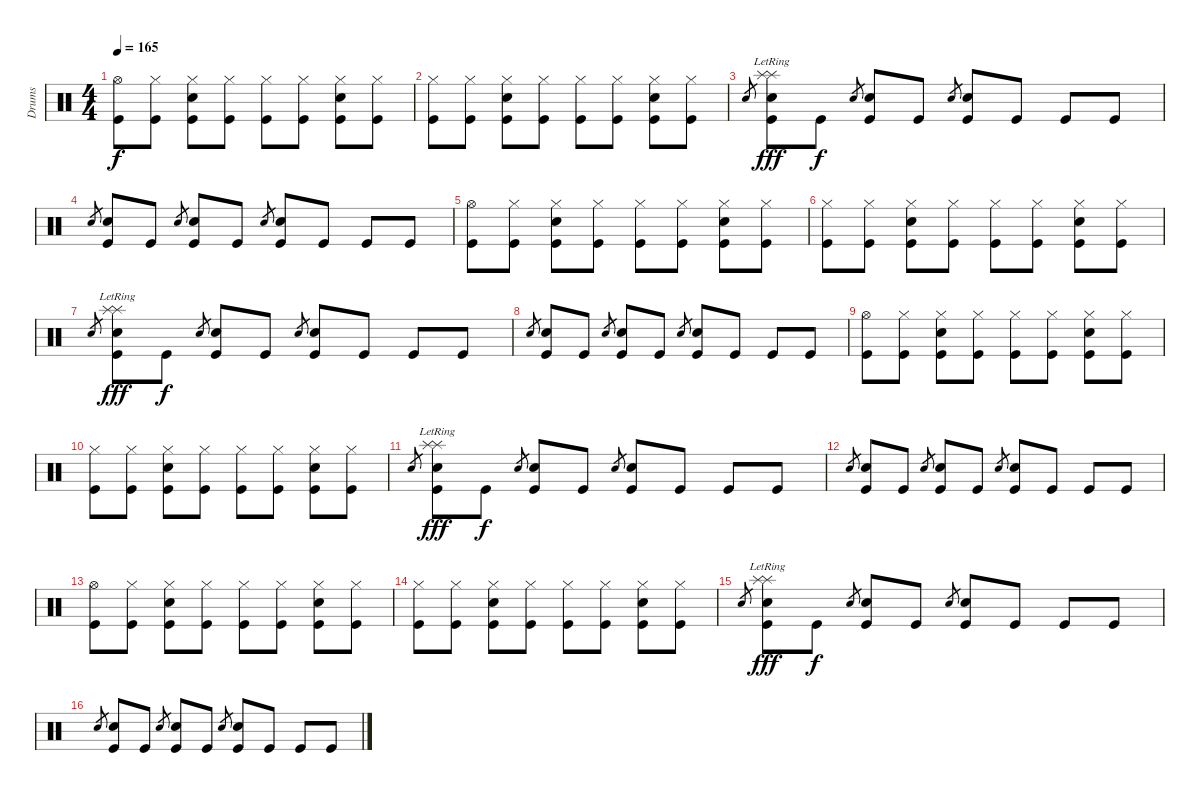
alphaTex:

\track ("Drums" "Drums") {instrument percussion}
\staff {score}
\articulation defaults
\ts (4 4)
\tempo 165
\clef neutral
\ks c
("Hi-Hat (open)" "Kick (hit)").8{dy f} ("Hi-Hat (closed)" "Kick (hit)").8 ("Hi-Hat (closed)" "Electric Snare (hit)" "Kick (hit)").8 ("Hi-Hat (closed)" "Kick (hit)").8 ("Hi-Hat (closed)" "Kick (hit)").8 ("Hi-Hat (closed)" "Kick (hit)").8 ("Hi-Hat (closed)" "Electric Snare (hit)" "Kick (hit)").8 ("Hi-Hat (closed)" "Kick (hit)").8 |
("Hi-Hat (closed)" "Kick (hit)").8 ("Hi-Hat (closed)" "Kick (hit)").8 ("Hi-Hat (closed)" "Electric Snare (hit)" "Kick (hit)").8 ("Hi-Hat (closed)" "Kick (hit)").8 ("Hi-Hat (closed)" "Kick (hit)").8 ("Hi-Hat (closed)" "Kick (hit)").8 ("Hi-Hat (closed)" "Electric Snare (hit)" "Kick (hit)").8 ("Hi-Hat (closed)" "Kick (hit)").8 |
"Electric Snare (hit)".8{gr} ("Splash (hit)"{lr} "Splash (hit)"{lr} "Electric Snare (hit)" "Kick (hit)").8{dy fff} "Kick (hit)".8{dy f} "Electric Snare (hit)".8{gr} ("Electric Snare (hit)" "Kick (hit)").8 "Kick (hit)".8 "Electric Snare (hit)".8{gr} ("Electric Snare (hit)" "Kick (hit)").8 "Kick (hit)".8 "Kick (hit)".8 "Kick (hit)".8 |
"Electric Snare (hit)".8{gr} ("Electric Snare (hit)" "Kick (hit)").8 "Kick (hit)".8 "Electric Snare (hit)".8{gr} ("Electric Snare (hit)" "Kick (hit)").8 "Kick (hit)".8 "Electric Snare (hit)".8{gr} ("Electric Snare (hit)" "Kick (hit)").8 "Kick (hit)".8 "Kick (hit)".8 "Kick (hit)".8 |
("Hi-Hat (open)" "Kick (hit)").8 ("Hi-Hat (closed)" "Kick (hit)").8 ("Hi-Hat (closed)" "Electric Snare (hit)" "Kick (hit)").8 ("Hi-Hat (closed)" "Kick (hit)").8 ("Hi-Hat (closed)" "Kick (hit)").8 ("Hi-Hat (closed)" "Kick (hit)").8 ("Hi-Hat (closed)" "Electric Snare (hit)" "Kick (hit)").8 ("Hi-Hat (closed)" "Kick (hit)").8 |
("Hi-Hat (closed)" "Kick (hit)").8 ("Hi-Hat (closed)" "Kick (hit)").8 ("Hi-Hat (closed)" "Electric Snare (hit)" "Kick (hit)").8 ("Hi-Hat (closed)" "Kick (hit)").8 ("Hi-Hat (closed)" "Kick (hit)").8 ("Hi-Hat (closed)" "Kick (hit)").8 ("Hi-Hat (closed)" "Electric Snare (hit)" "Kick (hit)").8 ("Hi-Hat (closed)" "Kick (hit)").8 |
"Electric Snare (hit)".8{gr} ("Splash (hit)"{lr} "Splash (hit)"{lr} "Electric Snare (hit)" "Kick (hit)").8{dy fff} "Kick (hit)".8{dy f} "Electric Snare (hit)".8{gr} ("Electric Snare (hit)" "Kick (hit)").8 "Kick (hit)".8 "Electric Snare (hit)".8{gr} ("Electric Snare (hit)" "Kick (hit)").8 "Kick (hit)".8 "Kick (hit)".8 "Kick (hit)".8 |
"Electric Snare (hit)".8{gr} ("Electric Snare (hit)" "Kick (hit)").8 "Kick (hit)".8 "Electric Snare (hit)".8{gr} ("Electric Snare (hit)" "Kick (hit)").8 "Kick (hit)".8 "Electric Snare (hit)".8{gr} ("Electric Snare (hit)" "Kick (hit)").8 "Kick (hit)".8 "Kick (hit)".8 "Kick (hit)".8 |
("Hi-Hat (open)" "Kick (hit)").8 ("Hi-Hat (closed)" "Kick (hit)").8 ("Hi-Hat (closed)" "Electric Snare (hit)" "Kick (hit)").8 ("Hi-Hat (closed)" "Kick (hit)").8 ("Hi-Hat (closed)" "Kick (hit)").8 ("Hi-Hat (closed)" "Kick (hit)").8 ("Hi-Hat (closed)" "Electric Snare (hit)" "Kick (hit)").8 ("Hi-Hat (closed)" "Kick (hit)").8 |
("Hi-Hat (closed)" "Kick (hit)").8 ("Hi-Hat (closed)" "Kick (hit)").8 ("Hi-Hat (closed)" "Electric Snare (hit)" "Kick (hit)").8 ("Hi-Hat (closed)" "Kick (hit)").8 ("Hi-Hat (closed)" "Kick (hit)").8 ("Hi-Hat (closed)" "Kick (hit)").8 ("Hi-Hat (closed)" "Electric Snare (hit)" "Kick (hit)").8 ("Hi-Hat (closed)" "Kick (hit)").8 |
"Electric Snare (hit)".8{gr} ("Splash (hit)"{lr} "Splash (hit)"{lr} "Electric Snare (hit)" "Kick (hit)").8{dy fff} "Kick (hit)".8{dy f} "Electric Snare (hit)".8{gr} ("Electric Snare (hit)" "Kick (hit)").8 "Kick (hit)".8 "Electric Snare (hit)".8{gr} ("Electric Snare (hit)" "Kick (hit)").8 "Kick (hit)".8 "Kick (hit)".8 "Kick (hit)".8 |
"Electric Snare (hit)".8{gr} ("Electric Snare (hit)" "Kick (hit)").8 "Kick (hit)".8 "Electric Snare (hit)".8{gr} ("Electric Snare (hit)" "Kick (hit)").8 "Kick (hit)".8 "Electric Snare (hit)".8{gr} ("Electric Snare (hit)" "Kick (hit)").8 "Kick (hit)".8 "Kick (hit)".8 "Kick (hit)".8 |
("Hi-Hat (open)" "Kick (hit)").8 ("Hi-Hat (closed)" "Kick (hit)").8 ("Hi-Hat (closed)" "Electric Snare (hit)" "Kick (hit)").8 ("Hi-Hat (closed)" "Kick (hit)").8 ("Hi-Hat (closed)" "Kick (hit)").8 ("Hi-Hat (closed)" "Kick (hit)").8 ("Hi-Hat (closed)" "Electric Snare (hit)" "Kick (hit)").8 ("Hi-Hat (closed)" "Kick (hit)").8 |
("Hi-Hat (closed)" "Kick (hit)").8 ("Hi-Hat (closed)" "Kick (hit)").8 ("Hi-Hat (closed)" "Electric Snare (hit)" "Kick (hit)").8 ("Hi-Hat (closed)" "Kick (hit)").8 ("Hi-Hat (closed)" "Kick (hit)").8 ("Hi-Hat (closed)" "Kick (hit)").8 ("Hi-Hat (closed)" "Electric Snare (hit)" "Kick (hit)").8 ("Hi-Hat (closed)" "Kick (hit)").8 |
"Electric Snare (hit)".8{gr} ("Splash (hit)"{lr} "Splash (hit)"{lr} "Electric Snare (hit)" "Kick (hit)").8{dy fff} "Kick (hit)".8{dy f} "Electric Snare (hit)".8{gr} ("Electric Snare (hit)" "Kick (hit)").8 "Kick (hit)".8 "Electric Snare (hit)".8{gr} ("Electric Snare (hit)" "Kick (hit)").8 "Kick (hit)".8 "Kick (hit)".8 "Kick (hit)".8 |
"Electric Snare (hit)".8{gr} ("Electric Snare (hit)" "Kick (hit)").8 "Kick (hit)".8 "Electric Snare (hit)".8{gr} ("Electric Snare (hit)" "Kick (hit)").8 "Kick (hit)".8 "Electric Snare (hit)".8{gr} ("Electric Snare (hit)" "Kick (hit)").8 "Kick (hit)".8 "Kick (hit)".8 "Kick (hit)".8
